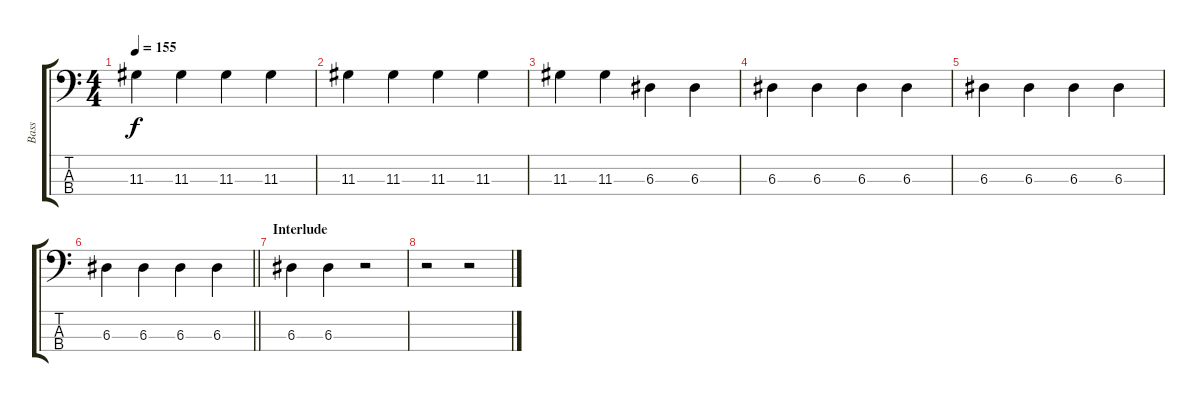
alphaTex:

\track ("Bass" "Bass") {instrument electricbassfinger}
\staff {score tabs}
\tuning (G2 D2 A1 E1) {hide}
\ts (4 4)
\tempo 155
\clef f4
\ks c
11.3.4{dy f} 11.3.4 11.3.4 11.3.4 |
11.3.4 11.3.4 11.3.4 11.3.4 |
11.3.4 11.3.4 6.3.4 6.3.4 |
6.3.4 6.3.4 6.3.4 6.3.4 |
6.3.4 6.3.4 6.3.4 6.3.4 |
\barLineRight lightlight
6.3.4 6.3.4 6.3.4 6.3.4 |
\section ("" "Interlude")
6.3.4 6.3.4 r.2 |
r.2 r.2
